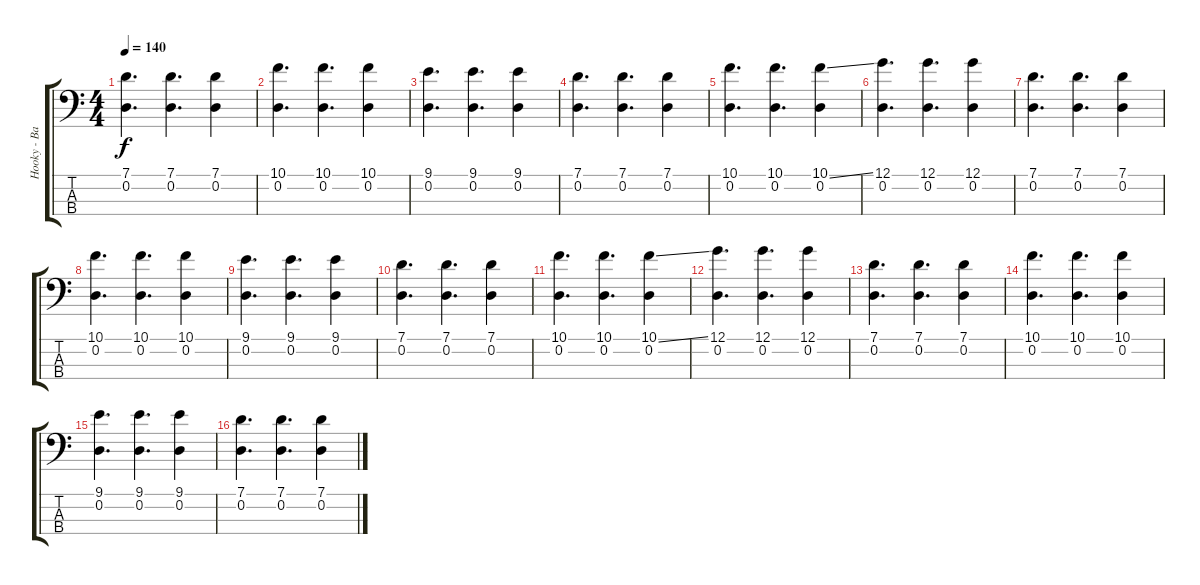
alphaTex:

\track ("Hooky - Bass" "Hooky - Ba") {instrument electricbasspick}
\staff {score tabs}
\tuning (G2 D2 A1 D1) {hide}
\ts (4 4)
\tempo 140
\clef f4
\ks c
(7.1 0.2).4{d dy f} (7.1 0.2).4{d} (7.1 0.2).4 |
(10.1 0.2).4{d} (10.1 0.2).4{d} (10.1 0.2).4 |
(9.1 0.2).4{d} (9.1 0.2).4{d} (9.1 0.2).4 |
(7.1 0.2).4{d} (7.1 0.2).4{d} (7.1 0.2).4 |
(10.1 0.2).4{d} (10.1 0.2).4{d} (10.1{ss} 0.2).4 |
(12.1 0.2).4{d} (12.1 0.2).4{d} (12.1 0.2).4 |
(7.1 0.2).4{d} (7.1 0.2).4{d} (7.1 0.2).4 |
(10.1 0.2).4{d} (10.1 0.2).4{d} (10.1 0.2).4 |
(9.1 0.2).4{d} (9.1 0.2).4{d} (9.1 0.2).4 |
(7.1 0.2).4{d} (7.1 0.2).4{d} (7.1 0.2).4 |
(10.1 0.2).4{d} (10.1 0.2).4{d} (10.1{ss} 0.2).4 |
(12.1 0.2).4{d} (12.1 0.2).4{d} (12.1 0.2).4 |
(7.1 0.2).4{d} (7.1 0.2).4{d} (7.1 0.2).4 |
(10.1 0.2).4{d} (10.1 0.2).4{d} (10.1 0.2).4 |
(9.1 0.2).4{d} (9.1 0.2).4{d} (9.1 0.2).4 |
(7.1 0.2).4{d} (7.1 0.2).4{d} (7.1 0.2).4
